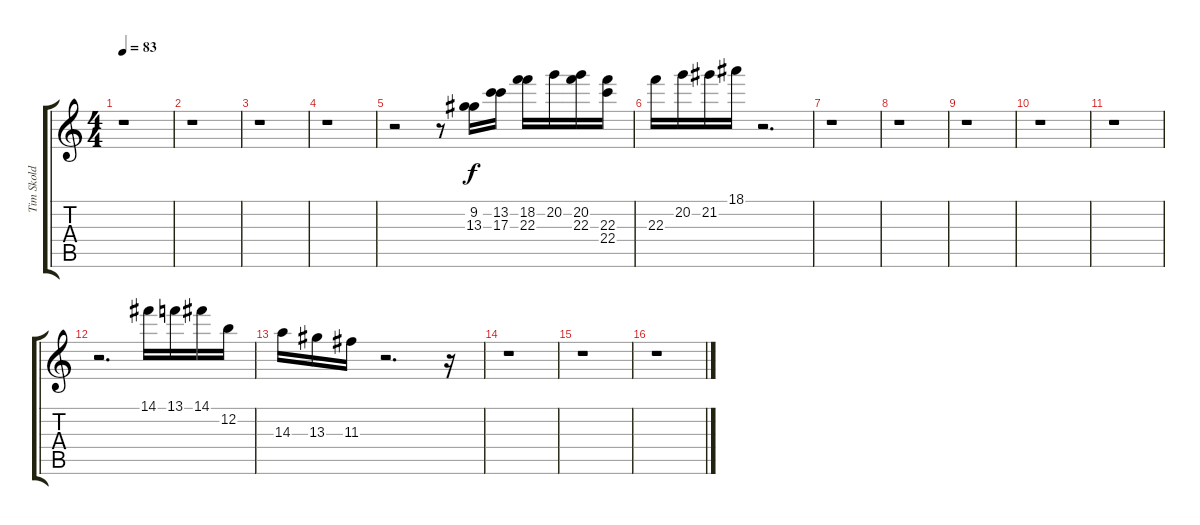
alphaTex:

\track ("Tim Skold" "Tim Skold") {instrument distortionguitar}
\staff {score tabs}
\tuning (E4 B3 G3 D3 A2 E2) {hide}
\ts (4 4)
\tempo 83
\clef g2
\ks c
r.1{dy f} |
r.1 |
r.1 |
r.1 |
r.2 r.8 (9.2 13.3).16 (13.2 17.3).16 (18.2 22.3).16 20.2.16 (20.2 22.3).16 (22.3 22.4).16 |
22.3.16 20.2.16 21.2.16 18.1.16 r.2{d} |
r.1 |
r.1 |
r.1 |
r.1 |
r.1 |
r.2{d} 14.1.16 13.1.16 14.1.16 12.2.16 |
14.3.16 13.3.16 11.3.16 r.2{d} r.16 |
r.1 |
r.1 |
r.1
